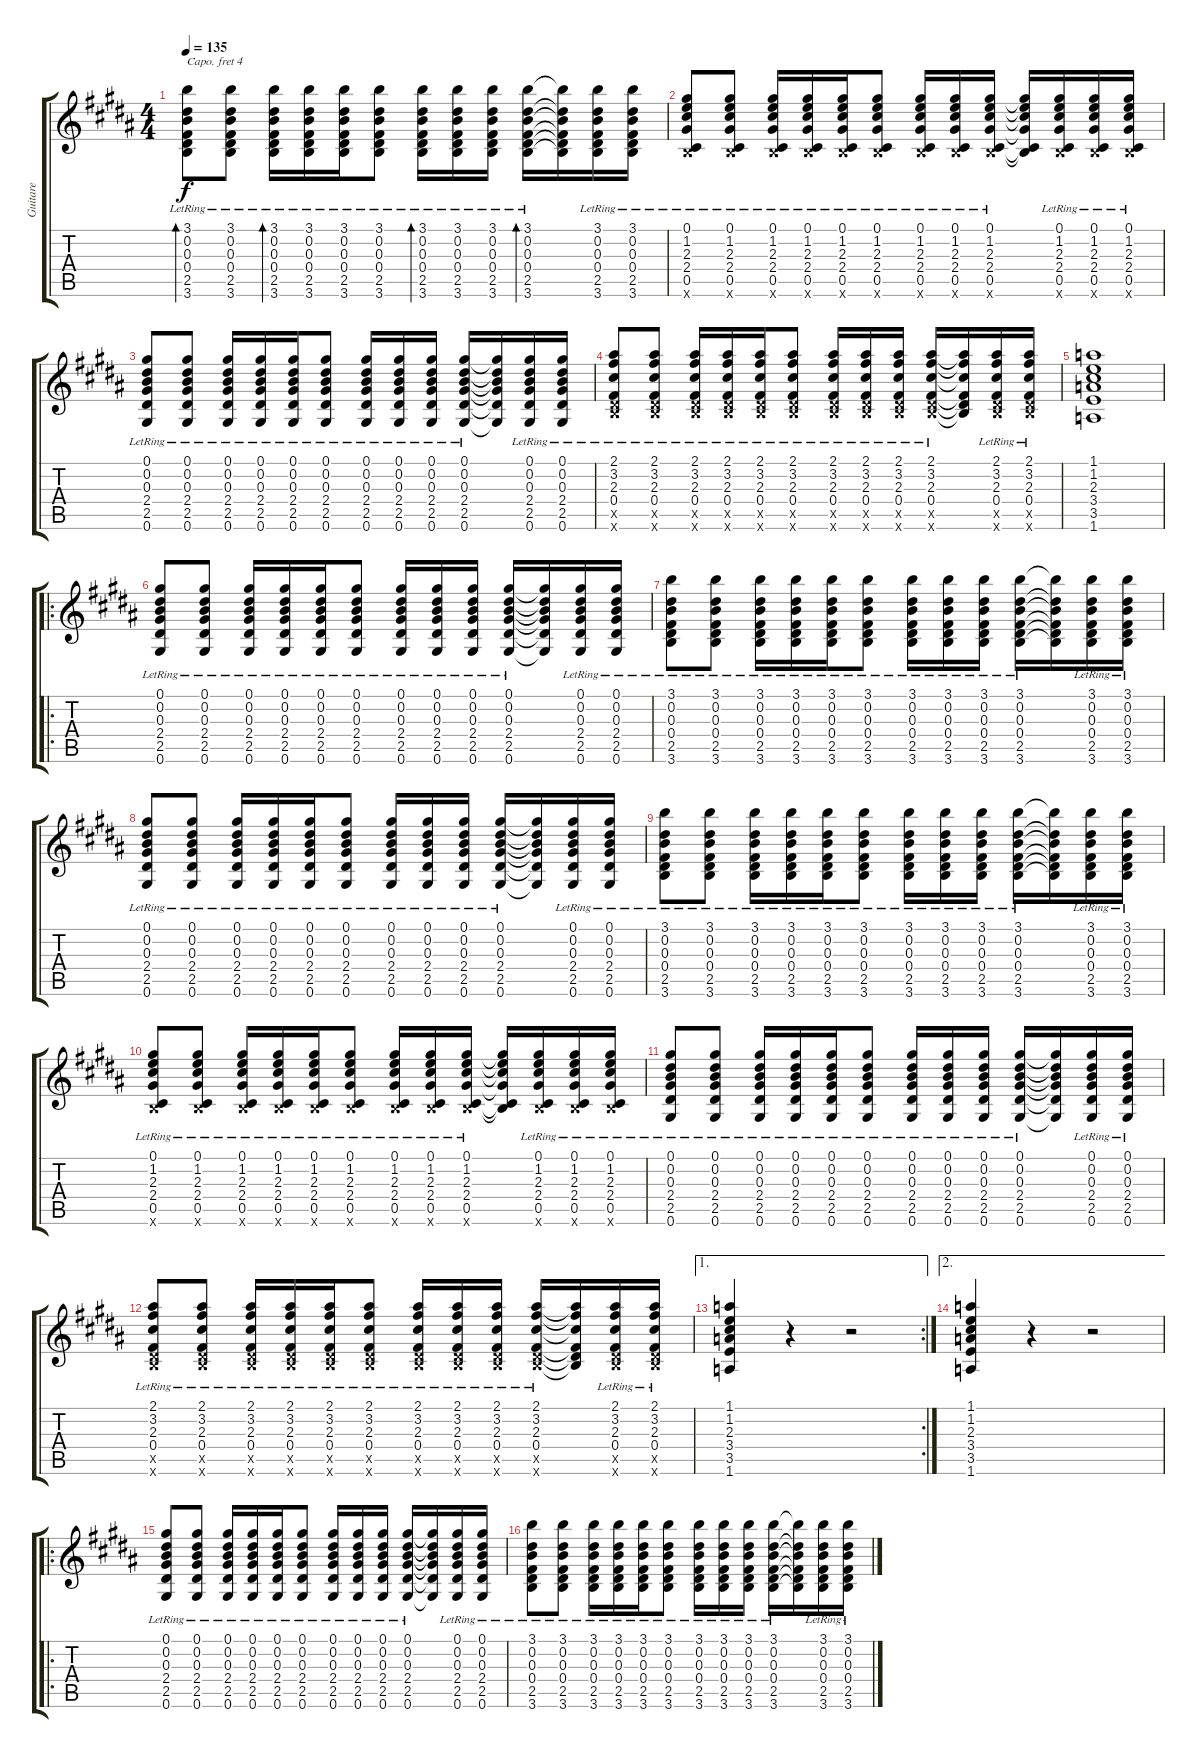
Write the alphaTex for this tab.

\track ("Guitare" "Guitare") {instrument acousticguitarnylon}
\staff {score tabs}
\capo 4
\tuning (E4 B3 G3 D3 A2 E2) {hide}
\ts (4 4)
\tempo 135
\clef g2
\ks b
(3.1{lr} 0.2{lr} 0.3{lr} 0.4{lr} 2.5{lr} 3.6{lr}).8{bd 60 dy f} (3.1{lr} 0.2{lr} 0.3{lr} 0.4{lr} 2.5{lr} 3.6{lr}).8 (3.1{lr} 0.2{lr} 0.3{lr} 0.4{lr} 2.5{lr} 3.6{lr}).16{bd 60} (3.1{lr} 0.2{lr} 0.3{lr} 0.4{lr} 2.5{lr} 3.6{lr}).16 (3.1{lr} 0.2{lr} 0.3{lr} 0.4{lr} 2.5{lr} 3.6{lr}).16 (3.1{lr} 0.2{lr} 0.3{lr} 0.4{lr} 2.5{lr} 3.6{lr}).8 (3.1{lr} 0.2{lr} 0.3{lr} 0.4{lr} 2.5{lr} 3.6{lr}).16{bd 60} (3.1{lr} 0.2{lr} 0.3{lr} 0.4{lr} 2.5{lr} 3.6{lr}).16 (3.1{lr} 0.2{lr} 0.3{lr} 0.4{lr} 2.5{lr} 3.6{lr}).16 (3.1{lr} 0.2{lr} 0.3{lr} 0.4{lr} 2.5{lr} 3.6{lr}).16{bd 60} (3.1{t} 0.2{t} 0.3{t} 0.4{t} 2.5{t} 3.6{t}).16 (3.1{lr} 0.2{lr} 0.3{lr} 0.4{lr} 2.5{lr} 3.6{lr}).16 (3.1{lr} 0.2{lr} 0.3{lr} 0.4{lr} 2.5{lr} 3.6{lr}).16 |
(0.1{lr} 1.2{lr} 2.3{lr} 2.4{lr} 0.5{lr} 3.6{x}).8 (0.1{lr} 1.2{lr} 2.3{lr} 2.4{lr} 0.5{lr} 3.6{x}).8 (0.1{lr} 1.2{lr} 2.3{lr} 2.4{lr} 0.5{lr} 3.6{x}).16 (0.1{lr} 1.2{lr} 2.3{lr} 2.4{lr} 0.5{lr} 3.6{x}).16 (0.1{lr} 1.2{lr} 2.3{lr} 2.4{lr} 0.5{lr} 3.6{x}).16 (0.1{lr} 1.2{lr} 2.3{lr} 2.4{lr} 0.5{lr} 3.6{x}).8 (0.1{lr} 1.2{lr} 2.3{lr} 2.4{lr} 0.5{lr} 3.6{x}).16 (0.1{lr} 1.2{lr} 2.3{lr} 2.4{lr} 0.5{lr} 3.6{x}).16 (0.1{lr} 1.2{lr} 2.3{lr} 2.4{lr} 0.5{lr} 3.6{x}).16 (0.1{t} 1.2{t} 2.3{t} 2.4{t} 0.5{t} 3.6{t}).16 (0.1{lr} 1.2{lr} 2.3{lr} 2.4{lr} 0.5{lr} 3.6{x}).16 (0.1{lr} 1.2{lr} 2.3{lr} 2.4{lr} 0.5{lr} 3.6{x}).16 (0.1{lr} 1.2{lr} 2.3{lr} 2.4{lr} 0.5{lr} 3.6{x}).16 |
(0.1{lr} 0.2{lr} 0.3{lr} 2.4{lr} 2.5{lr} 0.6{lr}).8 (0.1{lr} 0.2{lr} 0.3{lr} 2.4{lr} 2.5{lr} 0.6{lr}).8 (0.1{lr} 0.2{lr} 0.3{lr} 2.4{lr} 2.5{lr} 0.6{lr}).16 (0.1{lr} 0.2{lr} 0.3{lr} 2.4{lr} 2.5{lr} 0.6{lr}).16 (0.1{lr} 0.2{lr} 0.3{lr} 2.4{lr} 2.5{lr} 0.6{lr}).16 (0.1{lr} 0.2{lr} 0.3{lr} 2.4{lr} 2.5{lr} 0.6{lr}).8 (0.1{lr} 0.2{lr} 0.3{lr} 2.4{lr} 2.5{lr} 0.6{lr}).16 (0.1{lr} 0.2{lr} 0.3{lr} 2.4{lr} 2.5{lr} 0.6{lr}).16 (0.1{lr} 0.2{lr} 0.3{lr} 2.4{lr} 2.5{lr} 0.6{lr}).16 (0.1{lr} 0.2{lr} 0.3{lr} 2.4{lr} 2.5{lr} 0.6{lr}).16 (0.1{t} 0.2{t} 0.3{t} 2.4{t} 2.5{t} 0.6{t}).16 (0.1{lr} 0.2{lr} 0.3{lr} 2.4{lr} 2.5{lr} 0.6{lr}).16 (0.1{lr} 0.2{lr} 0.3{lr} 2.4{lr} 2.5{lr} 0.6{lr}).16 |
(2.1{lr} 3.2{lr} 2.3{lr} 0.4{lr} 2.5{x} 3.6{x}).8 (2.1{lr} 3.2{lr} 2.3{lr} 0.4{lr} 2.5{x} 3.6{x}).8 (2.1{lr} 3.2{lr} 2.3{lr} 0.4{lr} 2.5{x} 3.6{x}).16 (2.1{lr} 3.2{lr} 2.3{lr} 0.4{lr} 2.5{x} 3.6{x}).16 (2.1{lr} 3.2{lr} 2.3{lr} 0.4{lr} 2.5{x} 3.6{x}).16 (2.1{lr} 3.2{lr} 2.3{lr} 0.4{lr} 2.5{x} 3.6{x}).8 (2.1{lr} 3.2{lr} 2.3{lr} 0.4{lr} 2.5{x} 3.6{x}).16 (2.1{lr} 3.2{lr} 2.3{lr} 0.4{lr} 2.5{x} 3.6{x}).16 (2.1{lr} 3.2{lr} 2.3{lr} 0.4{lr} 2.5{x} 3.6{x}).16 (2.1{lr} 3.2{lr} 2.3{lr} 0.4{lr} 2.5{x} 3.6{x}).16 (2.1{t} 3.2{t} 2.3{t} 0.4{t} 2.5{t} 3.6{t}).16 (2.1{lr} 3.2{lr} 2.3{lr} 0.4{lr} 2.5{x} 3.6{x}).16 (2.1{lr} 3.2{lr} 2.3{lr} 0.4{lr} 2.5{x} 3.6{x}).16 |
(1.1 1.2 2.3 3.4 3.5 1.6).1 |
\ro
(0.1{lr} 0.2{lr} 0.3{lr} 2.4{lr} 2.5{lr} 0.6{lr}).8 (0.1{lr} 0.2{lr} 0.3{lr} 2.4{lr} 2.5{lr} 0.6{lr}).8 (0.1{lr} 0.2{lr} 0.3{lr} 2.4{lr} 2.5{lr} 0.6{lr}).16 (0.1{lr} 0.2{lr} 0.3{lr} 2.4{lr} 2.5{lr} 0.6{lr}).16 (0.1{lr} 0.2{lr} 0.3{lr} 2.4{lr} 2.5{lr} 0.6{lr}).16 (0.1{lr} 0.2{lr} 0.3{lr} 2.4{lr} 2.5{lr} 0.6{lr}).8 (0.1{lr} 0.2{lr} 0.3{lr} 2.4{lr} 2.5{lr} 0.6{lr}).16 (0.1{lr} 0.2{lr} 0.3{lr} 2.4{lr} 2.5{lr} 0.6{lr}).16 (0.1{lr} 0.2{lr} 0.3{lr} 2.4{lr} 2.5{lr} 0.6{lr}).16 (0.1{lr} 0.2{lr} 0.3{lr} 2.4{lr} 2.5{lr} 0.6{lr}).16 (0.1{t} 0.2{t} 0.3{t} 2.4{t} 2.5{t} 0.6{t}).16 (0.1{lr} 0.2{lr} 0.3{lr} 2.4{lr} 2.5{lr} 0.6{lr}).16 (0.1{lr} 0.2{lr} 0.3{lr} 2.4{lr} 2.5{lr} 0.6{lr}).16 |
(3.1{lr} 0.2{lr} 0.3{lr} 0.4{lr} 2.5{lr} 3.6{lr}).8 (3.1{lr} 0.2{lr} 0.3{lr} 0.4{lr} 2.5{lr} 3.6{lr}).8 (3.1{lr} 0.2{lr} 0.3{lr} 0.4{lr} 2.5{lr} 3.6{lr}).16 (3.1{lr} 0.2{lr} 0.3{lr} 0.4{lr} 2.5{lr} 3.6{lr}).16 (3.1{lr} 0.2{lr} 0.3{lr} 0.4{lr} 2.5{lr} 3.6{lr}).16 (3.1{lr} 0.2{lr} 0.3{lr} 0.4{lr} 2.5{lr} 3.6{lr}).8 (3.1{lr} 0.2{lr} 0.3{lr} 0.4{lr} 2.5{lr} 3.6{lr}).16 (3.1{lr} 0.2{lr} 0.3{lr} 0.4{lr} 2.5{lr} 3.6{lr}).16 (3.1{lr} 0.2{lr} 0.3{lr} 0.4{lr} 2.5{lr} 3.6{lr}).16 (3.1{lr} 0.2{lr} 0.3{lr} 0.4{lr} 2.5{lr} 3.6{lr}).16 (3.1{t} 0.2{t} 0.3{t} 0.4{t} 2.5{t} 3.6{t}).16 (3.1{lr} 0.2{lr} 0.3{lr} 0.4{lr} 2.5{lr} 3.6{lr}).16 (3.1{lr} 0.2{lr} 0.3{lr} 0.4{lr} 2.5{lr} 3.6{lr}).16 |
(0.1{lr} 0.2{lr} 0.3{lr} 2.4{lr} 2.5{lr} 0.6{lr}).8 (0.1{lr} 0.2{lr} 0.3{lr} 2.4{lr} 2.5{lr} 0.6{lr}).8 (0.1{lr} 0.2{lr} 0.3{lr} 2.4{lr} 2.5{lr} 0.6{lr}).16 (0.1{lr} 0.2{lr} 0.3{lr} 2.4{lr} 2.5{lr} 0.6{lr}).16 (0.1{lr} 0.2{lr} 0.3{lr} 2.4{lr} 2.5{lr} 0.6{lr}).16 (0.1{lr} 0.2{lr} 0.3{lr} 2.4{lr} 2.5{lr} 0.6{lr}).8 (0.1{lr} 0.2{lr} 0.3{lr} 2.4{lr} 2.5{lr} 0.6{lr}).16 (0.1{lr} 0.2{lr} 0.3{lr} 2.4{lr} 2.5{lr} 0.6{lr}).16 (0.1{lr} 0.2{lr} 0.3{lr} 2.4{lr} 2.5{lr} 0.6{lr}).16 (0.1{lr} 0.2{lr} 0.3{lr} 2.4{lr} 2.5{lr} 0.6{lr}).16 (0.1{t} 0.2{t} 0.3{t} 2.4{t} 2.5{t} 0.6{t}).16 (0.1{lr} 0.2{lr} 0.3{lr} 2.4{lr} 2.5{lr} 0.6{lr}).16 (0.1{lr} 0.2{lr} 0.3{lr} 2.4{lr} 2.5{lr} 0.6{lr}).16 |
(3.1{lr} 0.2{lr} 0.3{lr} 0.4{lr} 2.5{lr} 3.6{lr}).8 (3.1{lr} 0.2{lr} 0.3{lr} 0.4{lr} 2.5{lr} 3.6{lr}).8 (3.1{lr} 0.2{lr} 0.3{lr} 0.4{lr} 2.5{lr} 3.6{lr}).16 (3.1{lr} 0.2{lr} 0.3{lr} 0.4{lr} 2.5{lr} 3.6{lr}).16 (3.1{lr} 0.2{lr} 0.3{lr} 0.4{lr} 2.5{lr} 3.6{lr}).16 (3.1{lr} 0.2{lr} 0.3{lr} 0.4{lr} 2.5{lr} 3.6{lr}).8 (3.1{lr} 0.2{lr} 0.3{lr} 0.4{lr} 2.5{lr} 3.6{lr}).16 (3.1{lr} 0.2{lr} 0.3{lr} 0.4{lr} 2.5{lr} 3.6{lr}).16 (3.1{lr} 0.2{lr} 0.3{lr} 0.4{lr} 2.5{lr} 3.6{lr}).16 (3.1{lr} 0.2{lr} 0.3{lr} 0.4{lr} 2.5{lr} 3.6{lr}).16 (3.1{t} 0.2{t} 0.3{t} 0.4{t} 2.5{t} 3.6{t}).16 (3.1{lr} 0.2{lr} 0.3{lr} 0.4{lr} 2.5{lr} 3.6{lr}).16 (3.1{lr} 0.2{lr} 0.3{lr} 0.4{lr} 2.5{lr} 3.6{lr}).16 |
(0.1{lr} 1.2{lr} 2.3{lr} 2.4{lr} 0.5{lr} 3.6{x}).8 (0.1{lr} 1.2{lr} 2.3{lr} 2.4{lr} 0.5{lr} 3.6{x}).8 (0.1{lr} 1.2{lr} 2.3{lr} 2.4{lr} 0.5{lr} 3.6{x}).16 (0.1{lr} 1.2{lr} 2.3{lr} 2.4{lr} 0.5{lr} 3.6{x}).16 (0.1{lr} 1.2{lr} 2.3{lr} 2.4{lr} 0.5{lr} 3.6{x}).16 (0.1{lr} 1.2{lr} 2.3{lr} 2.4{lr} 0.5{lr} 3.6{x}).8 (0.1{lr} 1.2{lr} 2.3{lr} 2.4{lr} 0.5{lr} 3.6{x}).16 (0.1{lr} 1.2{lr} 2.3{lr} 2.4{lr} 0.5{lr} 3.6{x}).16 (0.1{lr} 1.2{lr} 2.3{lr} 2.4{lr} 0.5{lr} 3.6{x}).16 (0.1{t} 1.2{t} 2.3{t} 2.4{t} 0.5{t} 3.6{t}).16 (0.1{lr} 1.2{lr} 2.3{lr} 2.4{lr} 0.5{lr} 3.6{x}).16 (0.1{lr} 1.2{lr} 2.3{lr} 2.4{lr} 0.5{lr} 3.6{x}).16 (0.1{lr} 1.2{lr} 2.3{lr} 2.4{lr} 0.5{lr} 3.6{x}).16 |
(0.1{lr} 0.2{lr} 0.3{lr} 2.4{lr} 2.5{lr} 0.6{lr}).8 (0.1{lr} 0.2{lr} 0.3{lr} 2.4{lr} 2.5{lr} 0.6{lr}).8 (0.1{lr} 0.2{lr} 0.3{lr} 2.4{lr} 2.5{lr} 0.6{lr}).16 (0.1{lr} 0.2{lr} 0.3{lr} 2.4{lr} 2.5{lr} 0.6{lr}).16 (0.1{lr} 0.2{lr} 0.3{lr} 2.4{lr} 2.5{lr} 0.6{lr}).16 (0.1{lr} 0.2{lr} 0.3{lr} 2.4{lr} 2.5{lr} 0.6{lr}).8 (0.1{lr} 0.2{lr} 0.3{lr} 2.4{lr} 2.5{lr} 0.6{lr}).16 (0.1{lr} 0.2{lr} 0.3{lr} 2.4{lr} 2.5{lr} 0.6{lr}).16 (0.1{lr} 0.2{lr} 0.3{lr} 2.4{lr} 2.5{lr} 0.6{lr}).16 (0.1{lr} 0.2{lr} 0.3{lr} 2.4{lr} 2.5{lr} 0.6{lr}).16 (0.1{t} 0.2{t} 0.3{t} 2.4{t} 2.5{t} 0.6{t}).16 (0.1{lr} 0.2{lr} 0.3{lr} 2.4{lr} 2.5{lr} 0.6{lr}).16 (0.1{lr} 0.2{lr} 0.3{lr} 2.4{lr} 2.5{lr} 0.6{lr}).16 |
(2.1{lr} 3.2{lr} 2.3{lr} 0.4{lr} 2.5{x} 3.6{x}).8 (2.1{lr} 3.2{lr} 2.3{lr} 0.4{lr} 2.5{x} 3.6{x}).8 (2.1{lr} 3.2{lr} 2.3{lr} 0.4{lr} 2.5{x} 3.6{x}).16 (2.1{lr} 3.2{lr} 2.3{lr} 0.4{lr} 2.5{x} 3.6{x}).16 (2.1{lr} 3.2{lr} 2.3{lr} 0.4{lr} 2.5{x} 3.6{x}).16 (2.1{lr} 3.2{lr} 2.3{lr} 0.4{lr} 2.5{x} 3.6{x}).8 (2.1{lr} 3.2{lr} 2.3{lr} 0.4{lr} 2.5{x} 3.6{x}).16 (2.1{lr} 3.2{lr} 2.3{lr} 0.4{lr} 2.5{x} 3.6{x}).16 (2.1{lr} 3.2{lr} 2.3{lr} 0.4{lr} 2.5{x} 3.6{x}).16 (2.1{lr} 3.2{lr} 2.3{lr} 0.4{lr} 2.5{x} 3.6{x}).16 (2.1{t} 3.2{t} 2.3{t} 0.4{t} 2.5{t} 3.6{t}).16 (2.1{lr} 3.2{lr} 2.3{lr} 0.4{lr} 2.5{x} 3.6{x}).16 (2.1{lr} 3.2{lr} 2.3{lr} 0.4{lr} 2.5{x} 3.6{x}).16 |
\ae 1
\rc 2
(1.1 1.2 2.3 3.4 3.5 1.6).4 r.4 r.2 |
\ae 2
(1.1 1.2 2.3 3.4 3.5 1.6).4 r.4 r.2 |
\ro
(0.1{lr} 0.2{lr} 0.3{lr} 2.4{lr} 2.5{lr} 0.6{lr}).8 (0.1{lr} 0.2{lr} 0.3{lr} 2.4{lr} 2.5{lr} 0.6{lr}).8 (0.1{lr} 0.2{lr} 0.3{lr} 2.4{lr} 2.5{lr} 0.6{lr}).16 (0.1{lr} 0.2{lr} 0.3{lr} 2.4{lr} 2.5{lr} 0.6{lr}).16 (0.1{lr} 0.2{lr} 0.3{lr} 2.4{lr} 2.5{lr} 0.6{lr}).16 (0.1{lr} 0.2{lr} 0.3{lr} 2.4{lr} 2.5{lr} 0.6{lr}).8 (0.1{lr} 0.2{lr} 0.3{lr} 2.4{lr} 2.5{lr} 0.6{lr}).16 (0.1{lr} 0.2{lr} 0.3{lr} 2.4{lr} 2.5{lr} 0.6{lr}).16 (0.1{lr} 0.2{lr} 0.3{lr} 2.4{lr} 2.5{lr} 0.6{lr}).16 (0.1{lr} 0.2{lr} 0.3{lr} 2.4{lr} 2.5{lr} 0.6{lr}).16 (0.1{t} 0.2{t} 0.3{t} 2.4{t} 2.5{t} 0.6{t}).16 (0.1{lr} 0.2{lr} 0.3{lr} 2.4{lr} 2.5{lr} 0.6{lr}).16 (0.1{lr} 0.2{lr} 0.3{lr} 2.4{lr} 2.5{lr} 0.6{lr}).16 |
(3.1{lr} 0.2{lr} 0.3{lr} 0.4{lr} 2.5{lr} 3.6{lr}).8 (3.1{lr} 0.2{lr} 0.3{lr} 0.4{lr} 2.5{lr} 3.6{lr}).8 (3.1{lr} 0.2{lr} 0.3{lr} 0.4{lr} 2.5{lr} 3.6{lr}).16 (3.1{lr} 0.2{lr} 0.3{lr} 0.4{lr} 2.5{lr} 3.6{lr}).16 (3.1{lr} 0.2{lr} 0.3{lr} 0.4{lr} 2.5{lr} 3.6{lr}).16 (3.1{lr} 0.2{lr} 0.3{lr} 0.4{lr} 2.5{lr} 3.6{lr}).8 (3.1{lr} 0.2{lr} 0.3{lr} 0.4{lr} 2.5{lr} 3.6{lr}).16 (3.1{lr} 0.2{lr} 0.3{lr} 0.4{lr} 2.5{lr} 3.6{lr}).16 (3.1{lr} 0.2{lr} 0.3{lr} 0.4{lr} 2.5{lr} 3.6{lr}).16 (3.1{lr} 0.2{lr} 0.3{lr} 0.4{lr} 2.5{lr} 3.6{lr}).16 (3.1{t} 0.2{t} 0.3{t} 0.4{t} 2.5{t} 3.6{t}).16 (3.1{lr} 0.2{lr} 0.3{lr} 0.4{lr} 2.5{lr} 3.6{lr}).16 (3.1{lr} 0.2{lr} 0.3{lr} 0.4{lr} 2.5{lr} 3.6{lr}).16
